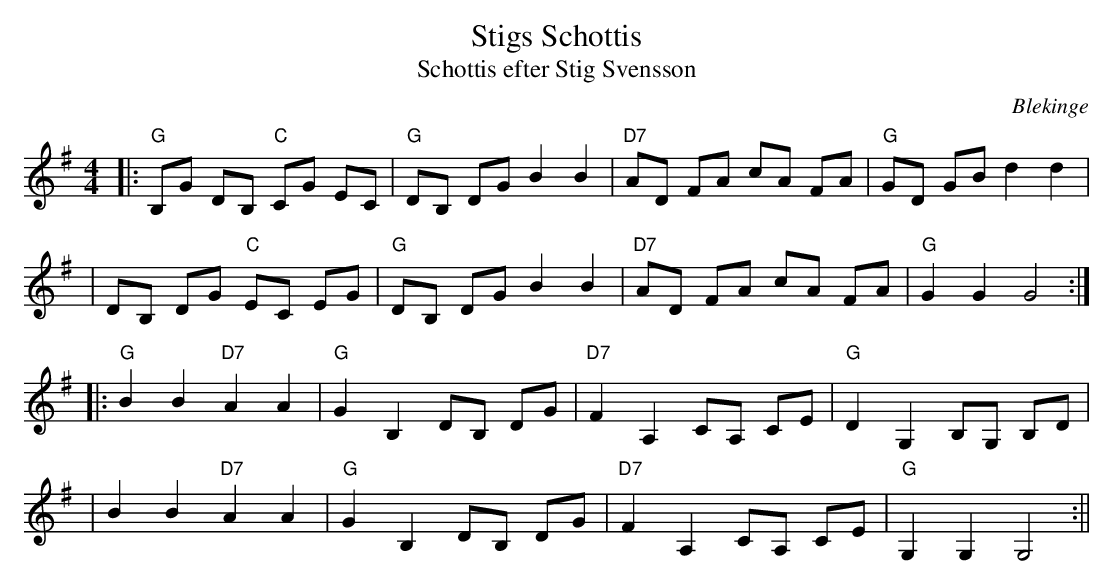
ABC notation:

X:1
T:Stigs Schottis
T:Schottis efter Stig Svensson
O:Blekinge
M: 4/4
L: 1/4
K: G
|:"G"B,/G/ D/B,/ "C"C/G/ E/C/|"G"D/B,/ D/G/BB|"D7"A/D/ F/A/ c/A/ F/A/|"G"G/D/ G/B/dd|
|D/B,/ D/G/ "C"E/C/ E/G/|"G"D/B,/ D/G/BB|"D7"A/D/ F/A/ c/A/ F/A/|"G"GGG2:|
|:"G"BB"D7"AA|"G"GB,D/B,/ D/G/|"D7"FA,C/A,/ C/E/|"G"DG,B,/G,/ B,/D/|
|BB"D7"AA|"G"GB,D/B,/ D/G/|"D7"FA,C/A,/ C/E/|"G"G,G,G,2:||
